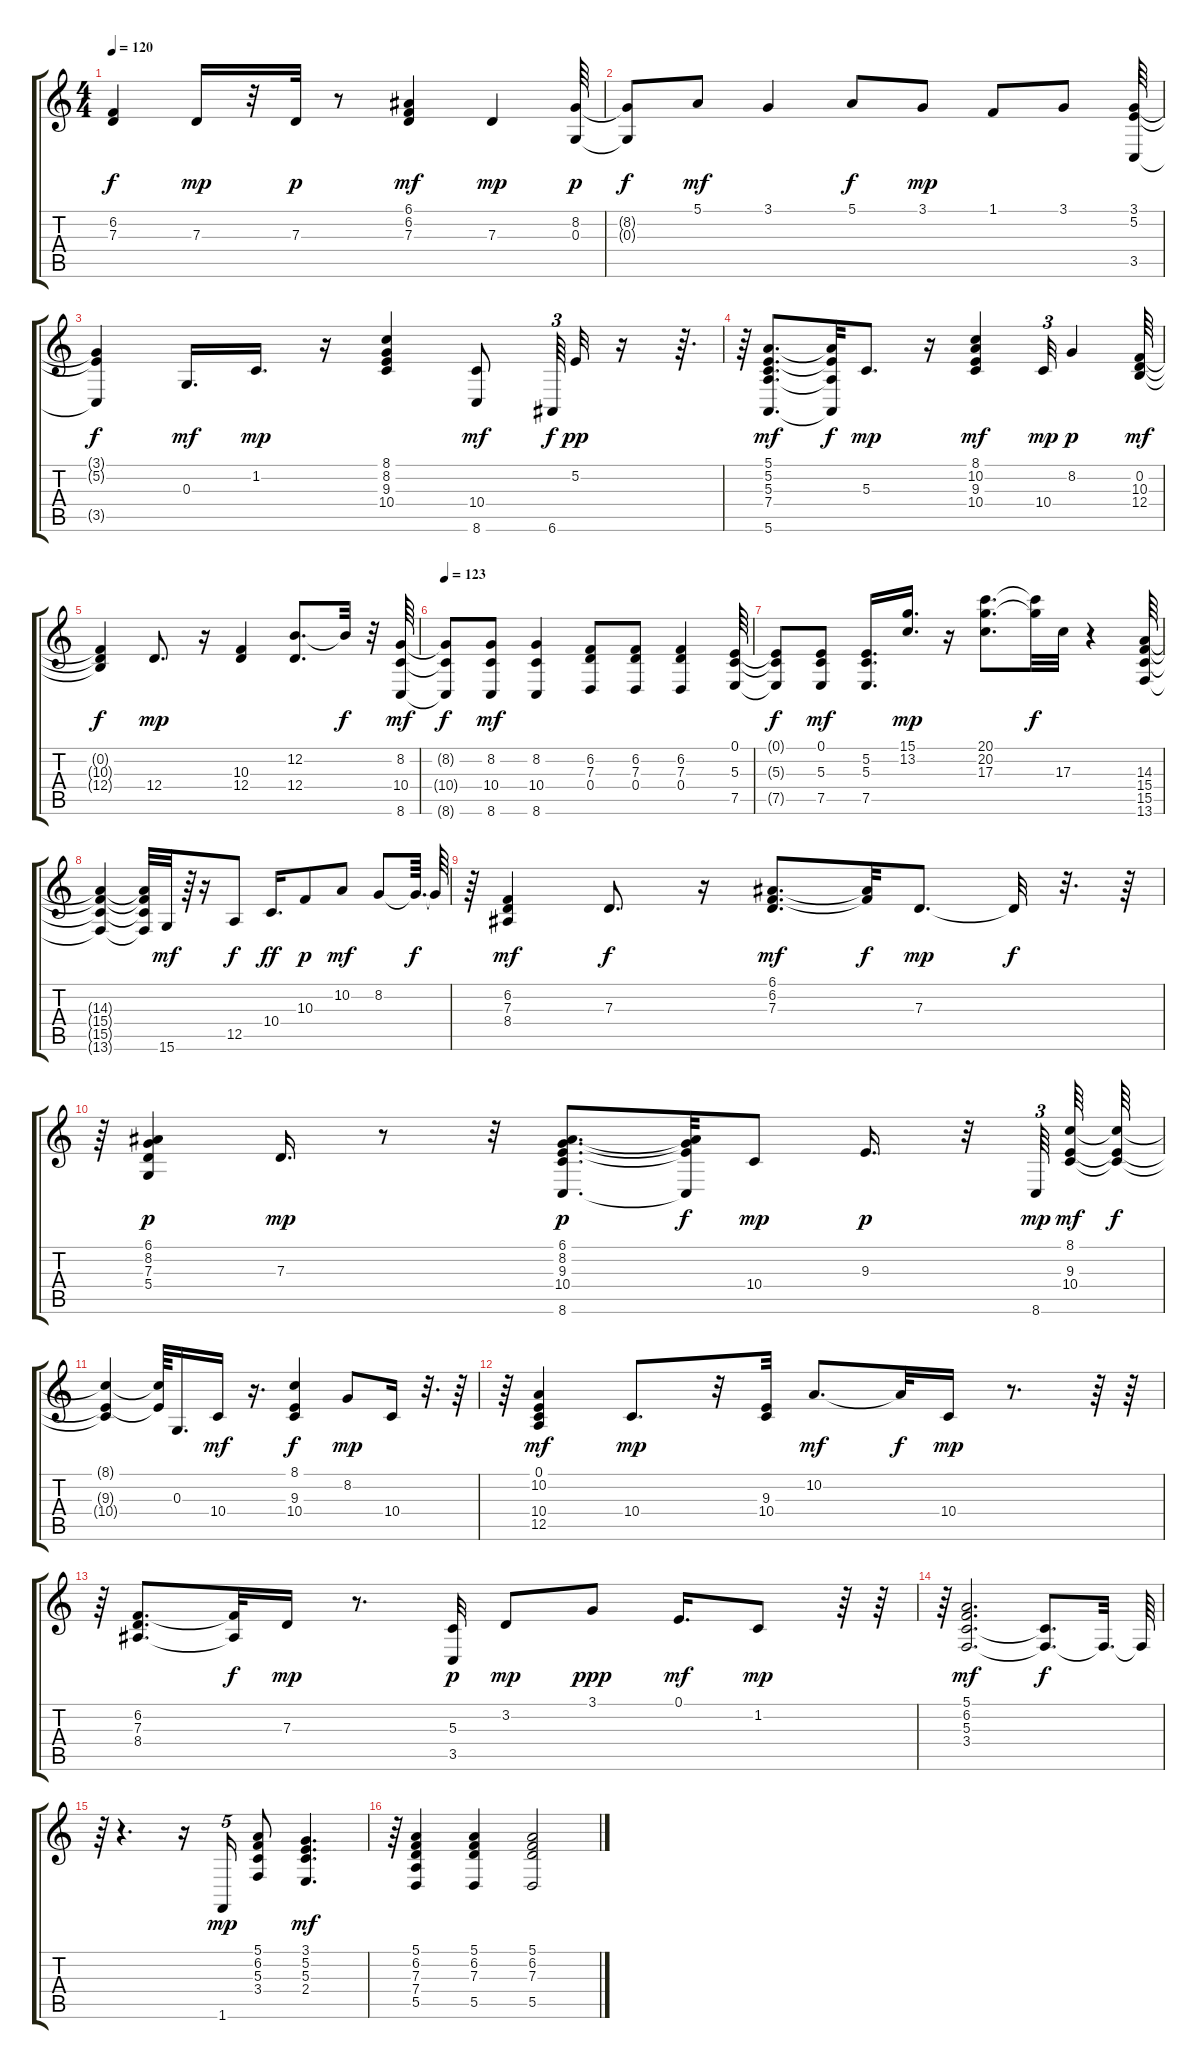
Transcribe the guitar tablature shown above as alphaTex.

\track "" {instrument acousticgrandpiano}
\staff {score tabs}
\tuning (E4 B3 G3 D3 A2 E2) {hide}
\ts (4 4)
\tempo 120
\clef g2
\ks c
(6.2{t} 7.3{t}).4{dy f} 7.3.16{dy mp} r.32 7.3.32{dy p} r.8 (6.1 6.2 7.3).4{dy mf} 7.3.4{dy mp} (8.2 0.3).64{dy p} |
(8.2{t} 0.3{t}).8{dy f} 5.1.8{dy mf} 3.1.4 5.1.8{dy f} 3.1.8{dy mp} 1.1.8 3.1.8 (3.1 5.2 3.5).64 |
(3.1{t} 5.2{t} 3.5{t}).4{dy f} 0.3.16{d dy mf} 1.2.16{d dy mp} r.16 (8.1 8.2 9.3 10.4).4 (10.4 8.6).8{dy mf} 6.6.64{tu (3 2) dy f beam splitsecondary} 5.2.32{dy pp} r.16 r.64{d} |
r.64 (5.1 5.2 5.3 7.4 5.6).8{d dy mf} (5.1{t} 5.2{t} 7.4{t} 5.6{t}).32{dy f} 5.3.8{d dy mp} r.16 (8.1 10.2 9.3 10.4).4{dy mf} 10.4.32{tu (3 2) dy mp} 8.2.4{dy p} (0.2 10.3 12.4).64{dy mf} |
(0.2{t} 10.3{t} 12.4{t}).4{dy f} 12.4.8{d dy mp} r.16 (10.3 12.4).4 (12.2 12.4).8{d} 12.2{t}.32{dy f} r.32 (8.2 10.4 8.6).64{dy mf} |
\tempo 123
(8.2{t} 10.4{t} 8.6{t}).8{dy f} (8.2 10.4 8.6).8{dy mf} (8.2 10.4 8.6).4 (6.2 7.3 0.4).8 (6.2 7.3 0.4).8 (6.2 7.3 0.4).4 (0.1 5.3 7.5).64 |
(0.1{t} 5.3{t} 7.5{t}).8{dy f} (0.1 5.3 7.5).8{dy mf} (5.2 5.3 7.5).16{d} (15.1 13.2).16{d dy mp} r.16 (20.1 20.2 17.3).8{d} (20.1{t} 20.2{t}).32{dy f} 17.3.32 r.4 (14.3 15.4 15.5 13.6).64 |
(14.3{t} 15.4{t} 15.5{t} 13.6{t}).4 (14.3{t} 15.4{t} 15.5{t} 13.6{t}).32 15.6.32{dy mf} r.64 r.16 12.5.8{dy f} 10.4.16{d dy ff} 10.3.8{dy p} 10.2.8{dy mf} 8.2.8 8.2{t}.64{d dy f} 8.2{t}.64 |
r.64 (6.2 7.3 8.4).4{dy mf} 7.3.8{d dy f} r.16 (6.1 6.2 7.3).8{d dy mf} (6.1{t} 6.2{t}).32{dy f} 7.3.8{d dy mp} 7.3{t}.32{dy f} r.32{d} r.64 |
r.64 (6.1 8.2 7.3 5.4).4{dy p} 7.3.16{d dy mp} r.8 r.32 (6.1 8.2 9.3 10.4 8.6).8{d dy p} (6.1{t} 8.2{t} 9.3{t} 8.6{t}).32{dy f} 10.4.8{dy mp} 9.3.16{d dy p} r.32 8.6.64{tu (3 2) dy mp} (8.1 9.3 10.4).64{dy mf} (8.1{t} 9.3{t} 10.4{t}).64{dy f} |
(8.1{t} 9.3{t} 10.4{t}).4 (8.1{t} 9.3{t}).64 0.3.16{d} 10.4.16{dy mf} r.16{d} (8.1 9.3 10.4).4{dy f} 8.2.8{dy mp} 10.4.16 r.32{d} r.64 |
r.64 (0.1 10.2 10.4 12.5).4{dy mf} 10.4.8{d dy mp} r.32 (9.3 10.4).32 10.2.8{d dy mf} 10.2{t}.32{dy f} 10.4.16{dy mp} r.8{d} r.64 r.64 |
r.64 (6.2 7.3 8.4).8{d} (6.2{t} 8.4{t}).32{dy f} 7.3.16{dy mp} r.8{d} (5.3 3.5).32{dy p} 3.2.8{dy mp} 3.1.8{dy ppp} 0.1.16{d dy mf} 1.2.8{dy mp} r.64 r.64 |
r.64 (5.1 6.2 5.3 3.4).2{d dy mf} (5.3{t} 3.4{t}).8{d dy f} 3.4{t}.32{d} 3.4{t}.64 |
r.64 r.4{d} r.16 1.6.16{tu (5 4) dy mp} (5.1 6.2 5.3 3.4).8 (3.1 5.2 5.3 2.4).4{d dy mf} |
r.64 (5.1 6.2 7.3 7.4 5.5).4 (5.1 6.2 7.3 5.5).4 (5.1 6.2 7.3 5.5).2
